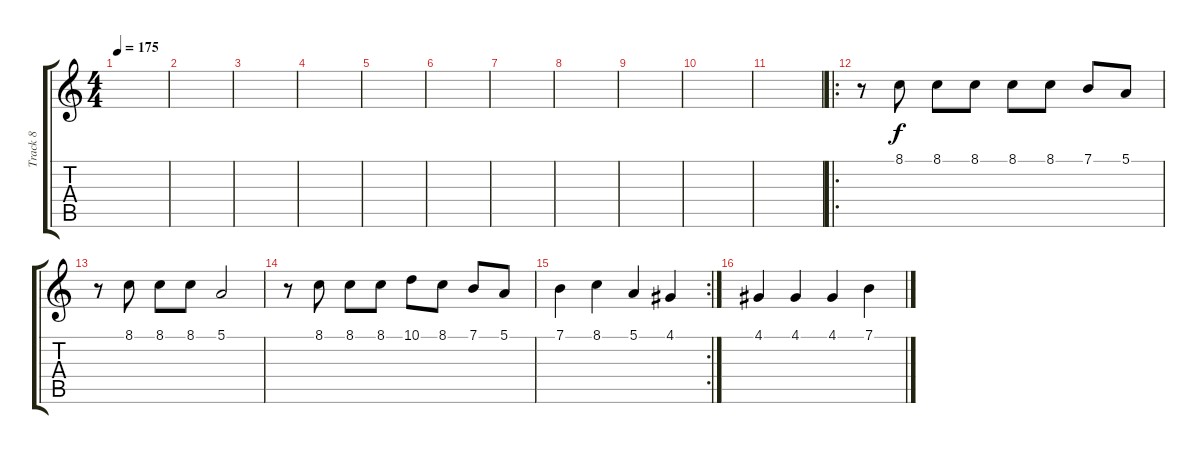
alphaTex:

\track ("Track 8" "Track 8") {instrument electricgrandpiano}
\staff {score tabs}
\tuning (E4 B3 G3 D3 A2 E2) {hide}
\ts (4 4)
\tempo 175
\clef g2
\ks c
|
|
|
|
|
|
|
|
|
|
|
\ro
r.8{volume 16} 8.1.8 8.1.8 8.1.8 8.1.8 8.1.8 7.1.8 5.1.8 |
r.8 8.1.8 8.1.8 8.1.8 5.1.2 |
r.8 8.1.8 8.1.8 8.1.8 10.1.8 8.1.8 7.1.8 5.1.8 |
\rc 2
7.1.4 8.1.4 5.1.4 4.1.4 |
4.1.4 4.1.4 4.1.4 7.1.4
